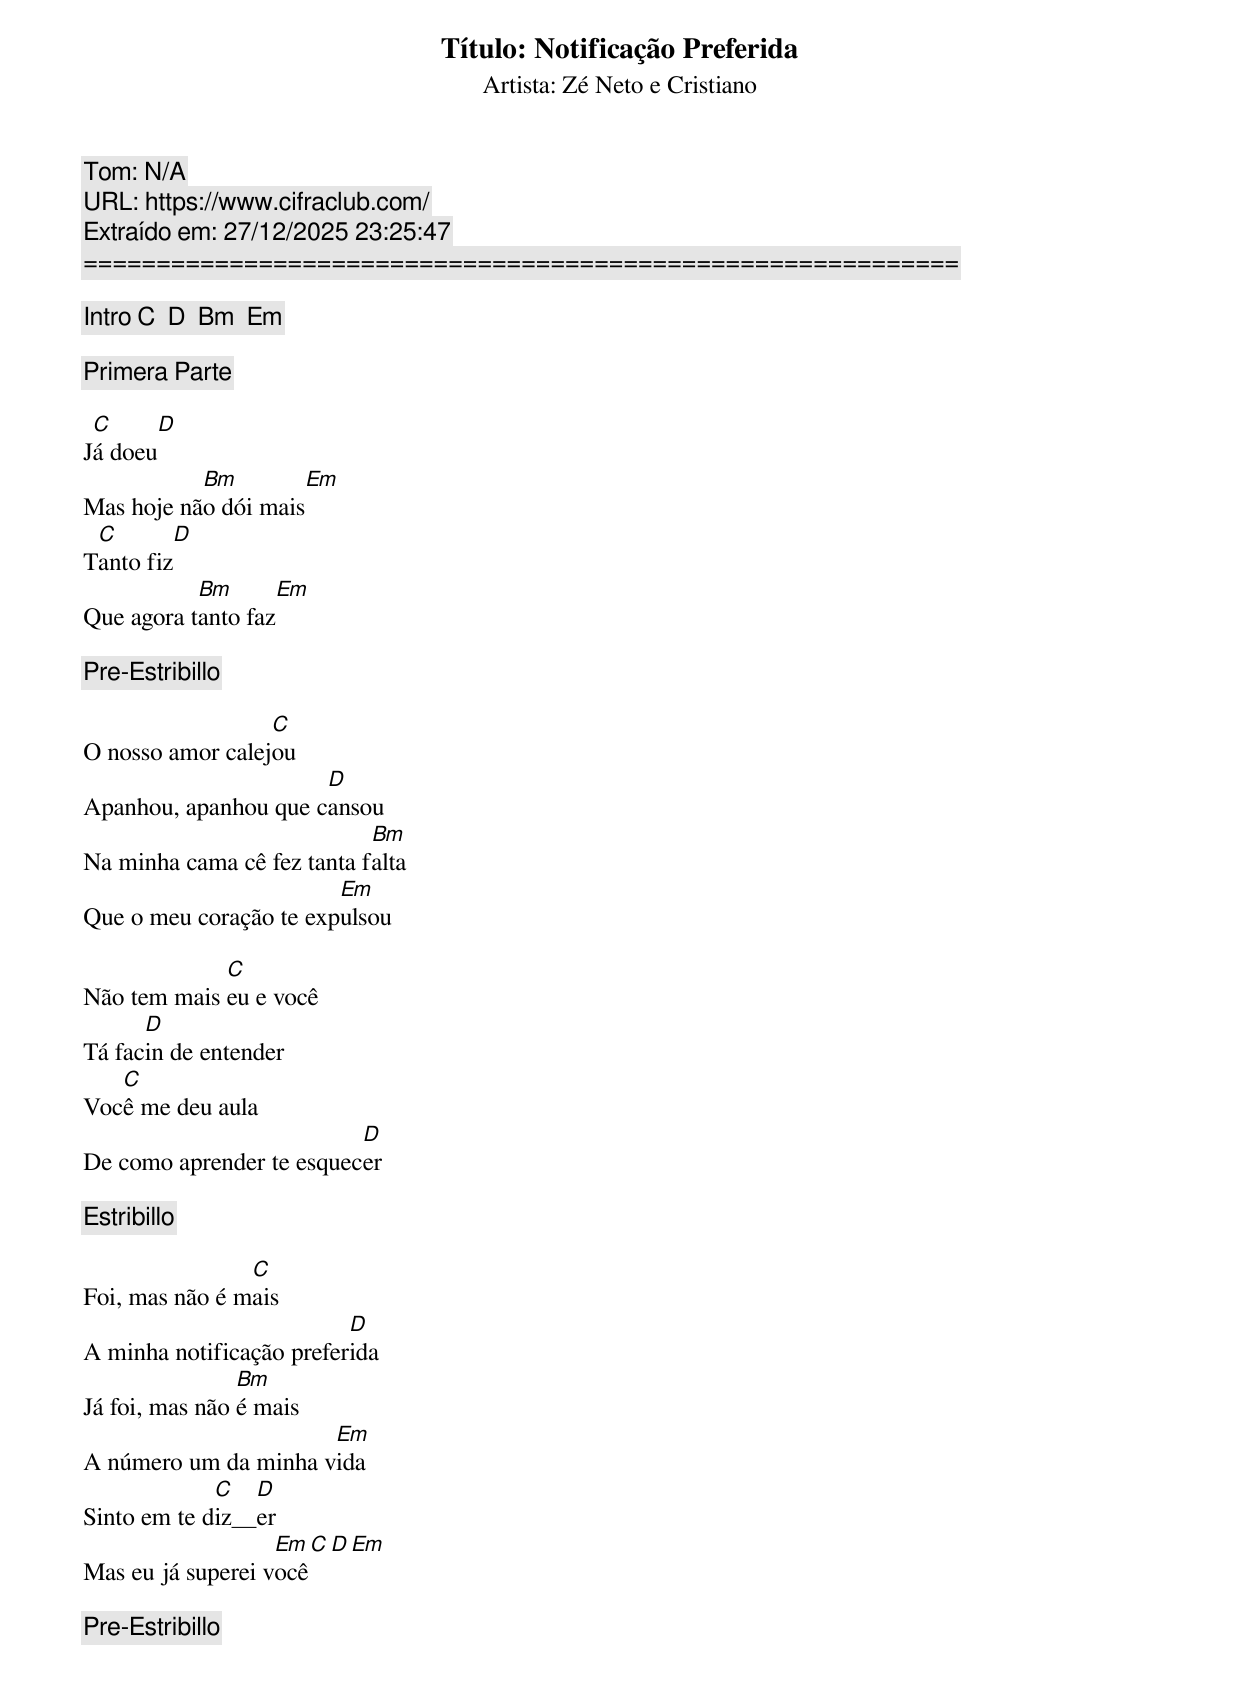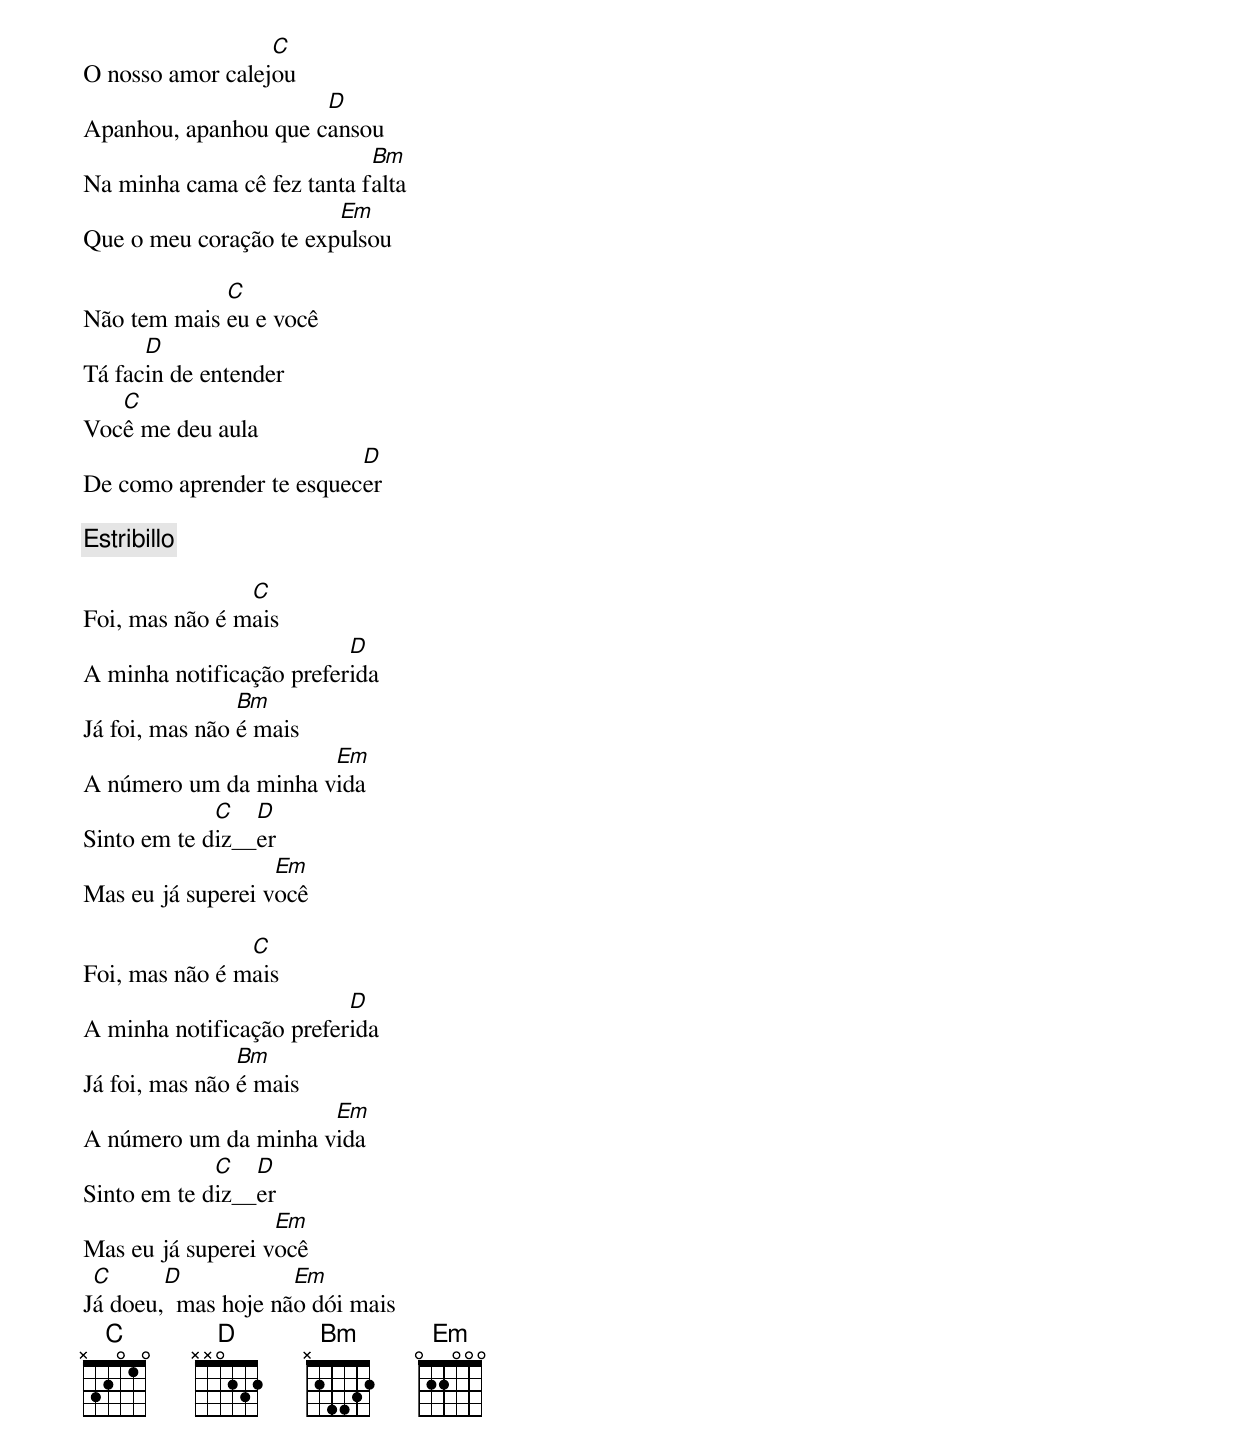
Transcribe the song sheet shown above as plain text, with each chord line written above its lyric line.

Título: Notificação Preferida
Artista: Zé Neto e Cristiano
Tom: N/A
URL: https://www.cifraclub.com/
Extraído em: 27/12/2025 23:25:47
============================================================

[Intro] C  D  Bm  Em

[Primera Parte]

 C      D
Já doeu
           Bm         Em
Mas hoje não dói mais
 C        D
Tanto fiz
           Bm       Em
Que agora tanto faz

[Pre-Estribillo]

                  C
O nosso amor calejou
                      D
Apanhou, apanhou que cansou
                            Bm
Na minha cama cê fez tanta falta
                        Em
Que o meu coração te expulsou

             C
Não tem mais eu e você
      D
Tá facin de entender
   C
Você me deu aula
                          D
De como aprender te esquecer

[Estribillo]

                C
Foi, mas não é mais
                          D
A minha notificação preferida
                Bm
Já foi, mas não é mais
                      Em
A número um da minha vida
             C   D
Sinto em te diz__er
                   Em  C  D  Em
Mas eu já superei você

[Pre-Estribillo]

                  C
O nosso amor calejou
                      D
Apanhou, apanhou que cansou
                            Bm
Na minha cama cê fez tanta falta
                        Em
Que o meu coração te expulsou

             C
Não tem mais eu e você
      D
Tá facin de entender
   C
Você me deu aula
                          D
De como aprender te esquecer

[Estribillo]

                C
Foi, mas não é mais
                          D
A minha notificação preferida
                Bm
Já foi, mas não é mais
                      Em
A número um da minha vida
             C   D
Sinto em te diz__er
                   Em
Mas eu já superei você

                C
Foi, mas não é mais
                          D
A minha notificação preferida
                Bm
Já foi, mas não é mais
                      Em
A número um da minha vida
             C   D
Sinto em te diz__er
                   Em
Mas eu já superei você
 C      D            Em
Já doeu,  mas hoje não dói mais
